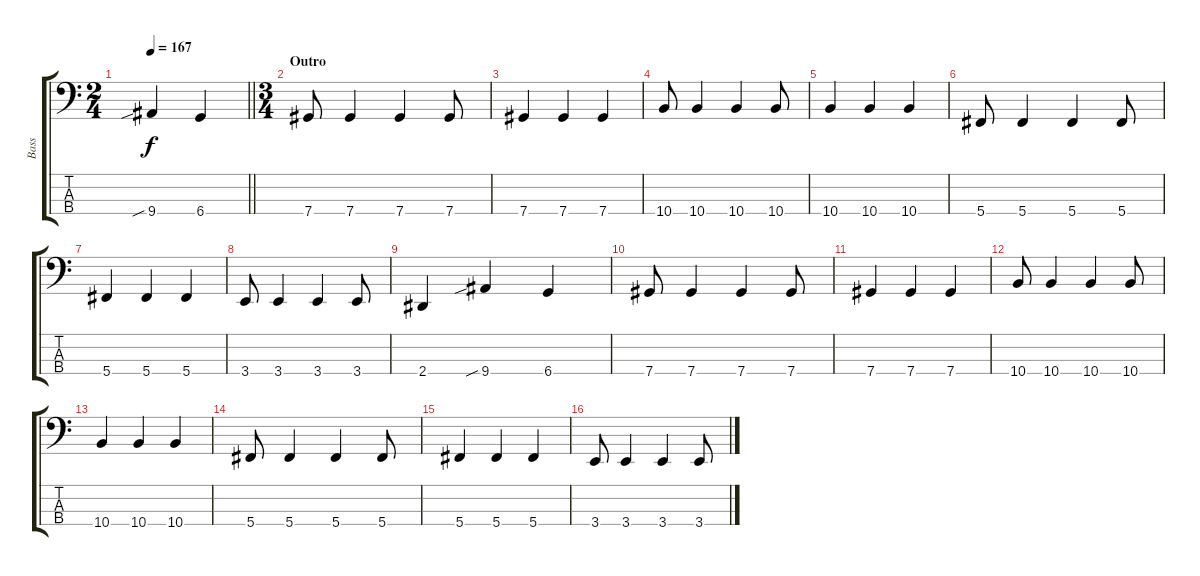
\track ("Bass" "Bass") {instrument electricbassfinger}
\staff {score tabs}
\tuning (Gb2 Db2 Ab1 Db1) {hide}
\ts (2 4)
\tempo 167
\clef f4
\barLineRight lightlight
\ks c
9.4{sib}.4{dy f} 6.4.4 |
\ts (3 4)
\section ("" "Outro")
7.4.8 7.4.4 7.4.4 7.4.8 |
7.4.4 7.4.4 7.4.4 |
10.4.8 10.4.4 10.4.4 10.4.8 |
10.4.4 10.4.4 10.4.4 |
5.4.8 5.4.4 5.4.4 5.4.8 |
5.4.4 5.4.4 5.4.4 |
3.4.8 3.4.4 3.4.4 3.4.8 |
2.4.4 9.4{sib}.4 6.4.4 |
7.4.8 7.4.4 7.4.4 7.4.8 |
7.4.4 7.4.4 7.4.4 |
10.4.8 10.4.4 10.4.4 10.4.8 |
10.4.4 10.4.4 10.4.4 |
5.4.8 5.4.4 5.4.4 5.4.8 |
5.4.4 5.4.4 5.4.4 |
3.4.8 3.4.4 3.4.4 3.4.8
